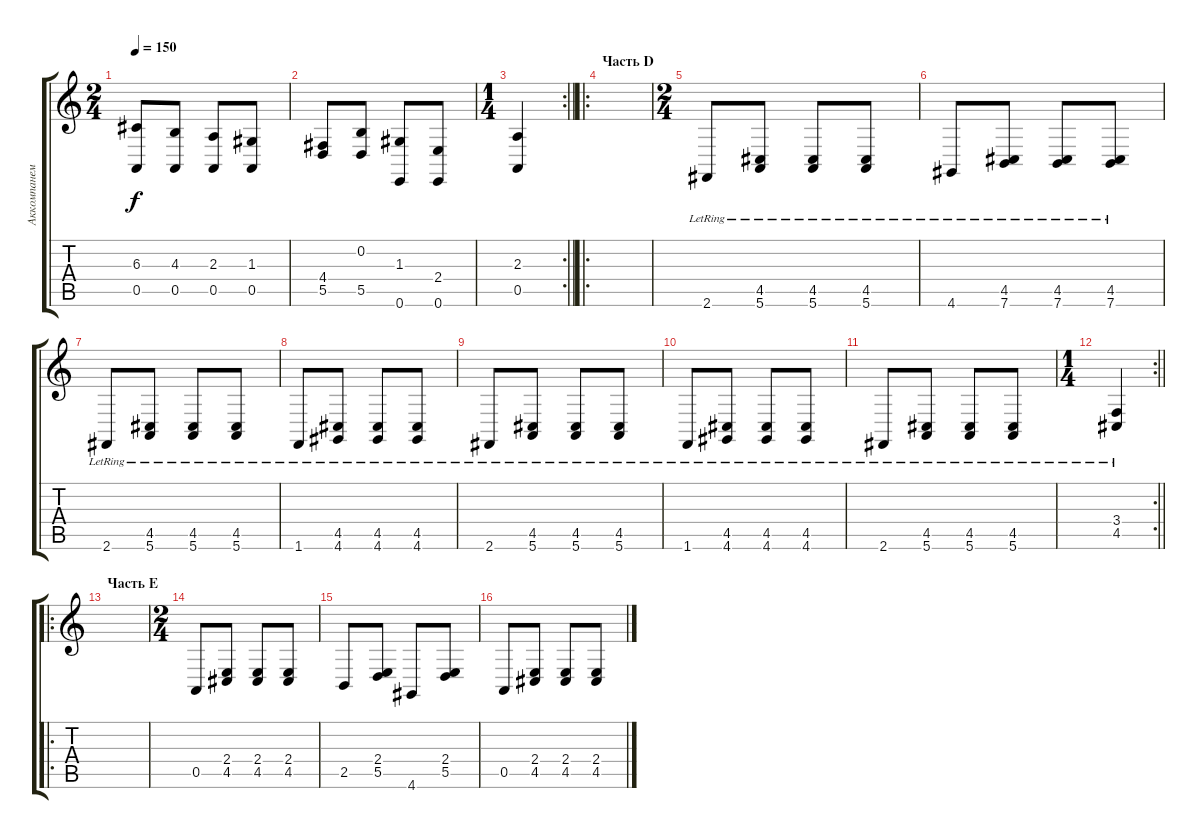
\track ("Аккомпанемент" "Аккомпанем") {instrument churchorgan}
\staff {score tabs}
\tuning (E4 B3 G3 D3 A2 E2) {hide}
\ts (2 4)
\tempo 150
\clef g2
\ks c
(6.3 0.5).8{dy f} (4.3 0.5).8 (2.3 0.5).8 (1.3 0.5).8 |
(4.4 5.5).8 (0.2 5.5).8 (1.3 0.6).8 (2.4 0.6).8 |
\rc 2
\ts (1 4)
\barLineRight lightlight
(2.3 0.5).4 |
\ro
\section ("" "Часть D")
|
\ts (2 4)
2.6{lr}.8 (4.5{lr} 5.6{lr}).8 (4.5{lr} 5.6{lr}).8 (4.5{lr} 5.6{lr}).8 |
4.6{lr}.8 (4.5{lr} 7.6{lr}).8 (4.5{lr} 7.6{lr}).8 (4.5{lr} 7.6{lr}).8 |
2.6{lr}.8 (4.5{lr} 5.6{lr}).8 (4.5{lr} 5.6{lr}).8 (4.5{lr} 5.6{lr}).8 |
1.6{lr}.8 (4.5{lr} 4.6{lr}).8 (4.5{lr} 4.6{lr}).8 (4.5{lr} 4.6{lr}).8 |
2.6{lr}.8 (4.5{lr} 5.6{lr}).8 (4.5{lr} 5.6{lr}).8 (4.5{lr} 5.6{lr}).8 |
1.6{lr}.8 (4.5{lr} 4.6{lr}).8 (4.5{lr} 4.6{lr}).8 (4.5{lr} 4.6{lr}).8 |
2.6{lr}.8 (4.5{lr} 5.6{lr}).8 (4.5{lr} 5.6{lr}).8 (4.5{lr} 5.6{lr}).8 |
\rc 2
\ts (1 4)
\barLineRight lightlight
(3.4{lr} 4.5{lr}).4 |
\ro
\section ("" "Часть E")
|
\ts (2 4)
0.5.8 (2.4 4.5).8 (2.4 4.5).8 (2.4 4.5).8 |
2.5.8 (2.4 5.5).8 4.6.8 (2.4 5.5).8 |
0.5.8 (2.4 4.5).8 (2.4 4.5).8 (2.4 4.5).8
